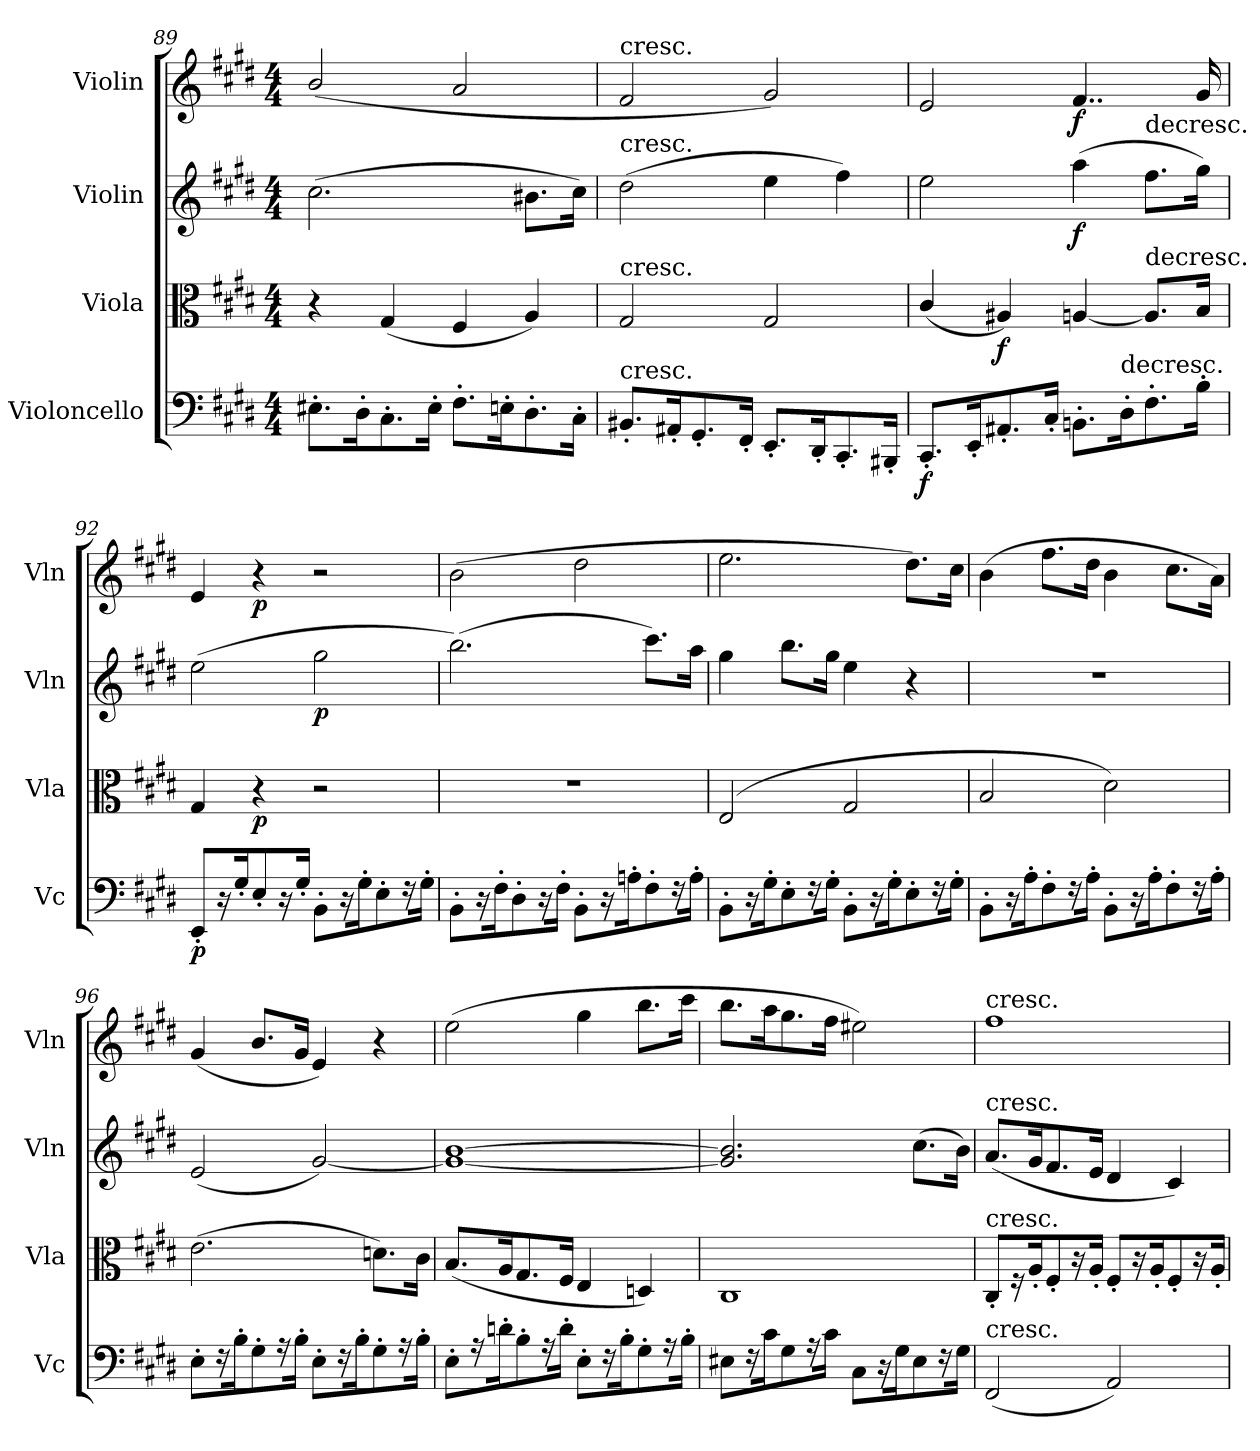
**kern	**dynam	**kern	**dynam	**kern	**dynam	**kern	**dynam
*part4	*part4	*part3	*part3	*part2	*part2	*part1	*part1
*staff4	*staff4	*staff3	*staff3	*staff2	*staff2	*staff1	*staff1
*I"Violoncello	*	*I"Viola	*	*I"Violin	*	*I"Violin	*
*I'Vc	*	*I'Vla	*	*I'Vln	*	*I'Vln	*
*clefF4	*	*clefC3	*	*clefG2	*	*clefG2	*
*k[f#c#g#d#]	*	*k[f#c#g#d#]	*	*k[f#c#g#d#]	*	*k[f#c#g#d#]	*
*M4/4	*	*M4/4	*	*M4/4	*	*M4/4	*
=89	=89	=89	=89	=89	=89	=89	=89
8.E#X'\L	.	4r	.	(2.cc#\	.	(2b/	.
16D#'\K	.	.	.	.	.	.	.
8.C#'/	.	(4G#/	.	.	.	.	.
16E#'\Jk	.	.	.	.	.	.	.
8.F#'\L	.	4F#/	.	.	.	2a/	.
16En'\K	.	.	.	.	.	.	.
8.D#'\	.	4A/)	.	8.b#X\L	.	.	.
16C#'\Jk	.	.	.	16cc#\Jk)	.	.	.
=90	=90	=90	=90	=90	=90	=90	=90
!	!	!	!	!	!	!LO:TX:t=cresc.	!
!	!	!	!	!LO:TX:t=cresc.	!	!	!
!	!	!LO:TX:t=cresc.	!	!	!	!	!
!LO:TX:t=cresc.	!	!	!	!	!	!	!
8.BB#X'/L	.	2G#/	.	(2dd#\	.	2f#/	.
16AA#X'/K	.	.	.	.	.	.	.
8.GG#'/	.	.	.	.	.	.	.
16FF#'/Jk	.	.	.	.	.	.	.
8.EE'/L	.	2G#/	.	4ee\	.	2g#/)	.
16DD#'/K	.	.	.	.	.	.	.
8.CC#'/	.	.	.	4ff#\)	.	.	.
16BBB#X'/Jk	.	.	.	.	.	.	.
=91	=91	=91	=91	=91	=91	=91	=91
8.CC#'/L	f	(4c#/	.	2ee\	.	2e/	.
16EE'/K	.	.	.	.	.	.	.
8.AA#X'/	.	4A#X/)	f	.	.	.	.
16C#'/Jk	.	.	.	.	.	.	.
8.BBn'\L	.	[4An/	.	(4aa\	f	4..f#/	f
!LO:TX:t=decresc.	!	!	!	!	!	!	!
16D#'\K	.	.	.	.	.	.	.
!	!	!	!	!LO:TX:t=decresc.	!	!	!
!	!	!LO:TX:t=decresc.	!	!	!	!	!
8.F#'\	.	8.A/L]	.	8.ff#\L	.	.	.
16B'\Jk	.	16B/Jk	.	16gg#\Jk)	.	16g#/	.
=92	=92	=92	=92	=92	=92	=92	=92
8EE'/L	p	4G#/	.	(2ee\	.	4e/	.
16r	.	.	.	.	.	.	.
16G#'/K	.	.	.	.	.	.	.
8E'/	.	4r	p	.	.	4r	p
16r	.	.	.	.	.	.	.
16G#'/Jk	.	.	.	.	.	.	.
8BB'\L	.	2r	.	2gg#\	p	2r	.
16r	.	.	.	.	.	.	.
16G#'\K	.	.	.	.	.	.	.
8E'\	.	.	.	.	.	.	.
16r	.	.	.	.	.	.	.
16G#'\Jk	.	.	.	.	.	.	.
=93	=93	=93	=93	=93	=93	=93	=93
8BB'/L	.	1r	.	(2.bb\)	.	(2b\	.
16r	.	.	.	.	.	.	.
16F#'\K	.	.	.	.	.	.	.
8D#'\	.	.	.	.	.	.	.
16r	.	.	.	.	.	.	.
16F#'\Jk	.	.	.	.	.	.	.
8BB'\L	.	.	.	.	.	2dd#\	.
16r	.	.	.	.	.	.	.
16An'\K	.	.	.	.	.	.	.
8F#'\	.	.	.	8.ccc#\L)	.	.	.
16r	.	.	.	.	.	.	.
16A'\Jk	.	.	.	16aa\Jk	.	.	.
=94	=94	=94	=94	=94	=94	=94	=94
8BB'\L	.	(2E/	.	4gg#\	.	2.ee\	.
16r	.	.	.	.	.	.	.
16G#'\K	.	.	.	.	.	.	.
8E'\	.	.	.	8.bb\L	.	.	.
16r	.	.	.	.	.	.	.
16G#'\Jk	.	.	.	16gg#\Jk	.	.	.
8BB'\L	.	2G#/	.	4ee\	.	.	.
16r	.	.	.	.	.	.	.
16G#'\K	.	.	.	.	.	.	.
8E'\	.	.	.	4r	.	8.dd#\L)	.
16r	.	.	.	.	.	.	.
16G#'\Jk	.	.	.	.	.	16cc#\Jk	.
=95	=95	=95	=95	=95	=95	=95	=95
8BB'\L	.	2B/	.	1r	.	(4b\	.
16r	.	.	.	.	.	.	.
16A'\K	.	.	.	.	.	.	.
8F#'\	.	.	.	.	.	8.ff#\L	.
16r	.	.	.	.	.	.	.
16A'\Jk	.	.	.	.	.	16dd#\Jk	.
8BB'\L	.	2d#\)	.	.	.	4b\	.
16r	.	.	.	.	.	.	.
16A'\K	.	.	.	.	.	.	.
8F#'\	.	.	.	.	.	8.cc#\L	.
16r	.	.	.	.	.	.	.
16A'\Jk	.	.	.	.	.	16a\Jk)	.
=96	=96	=96	=96	=96	=96	=96	=96
8E'\L	.	(2.e\	.	(2e/	.	(4g#/	.
16r	.	.	.	.	.	.	.
16B'\K	.	.	.	.	.	.	.
8G#'\	.	.	.	.	.	8.b/L	.
16r	.	.	.	.	.	.	.
16B'\Jk	.	.	.	.	.	16g#/Jk	.
8E'\L	.	.	.	[2g#/)	.	4e/)	.
16r	.	.	.	.	.	.	.
16B'\K	.	.	.	.	.	.	.
8G#'\	.	8.dn\L)	.	.	.	4r	.
16r	.	.	.	.	.	.	.
16B'\Jk	.	16c#\Jk	.	.	.	.	.
=97	=97	=97	=97	=97	=97	=97	=97
8E'\L	.	(8.B/L	.	1g#_ [1b	.	(2ee\	.
16r	.	.	.	.	.	.	.
16dn'\K	.	16A/K	.	.	.	.	.
8B'\	.	8.G#/	.	.	.	.	.
16r	.	.	.	.	.	.	.
16d'\Jk	.	16F#/Jk	.	.	.	.	.
8E'\L	.	4E/	.	.	.	4gg#\	.
16r	.	.	.	.	.	.	.
16B'\K	.	.	.	.	.	.	.
8G#'\	.	4Dn/)	.	.	.	8.bb\L	.
16r	.	.	.	.	.	.	.
16B'\Jk	.	.	.	.	.	16ccc#\Jk	.
=98	=98	=98	=98	=98	=98	=98	=98
8E#X\L	.	1C#	.	2.g#]/ 2.b]/	.	8.bb\L	.
16r	.	.	.	.	.	.	.
16c#\K	.	.	.	.	.	16aa\K	.
8G#\	.	.	.	.	.	8.gg#\	.
16r	.	.	.	.	.	.	.
16c#\Jk	.	.	.	.	.	16ff#\Jk	.
8C#\L	.	.	.	.	.	2ee#X\)	.
16r	.	.	.	.	.	.	.
16G#\K	.	.	.	.	.	.	.
8E#\	.	.	.	(8.cc#\L	.	.	.
16r	.	.	.	.	.	.	.
16G#\Jk	.	.	.	16b\Jk)	.	.	.
=99	=99	=99	=99	=99	=99	=99	=99
!	!	!	!	!	!	!LO:TX:t=cresc.	!
!	!	!	!	!LO:TX:t=cresc.	!	!	!
!	!	!LO:TX:t=cresc.	!	!	!	!	!
!LO:TX:t=cresc.	!	!	!	!	!	!	!
(2FF#/	.	8C#'/L	.	(8.a/L	.	1ff#	.
.	.	16r	.	.	.	.	.
.	.	16A'/K	.	16g#/K	.	.	.
.	.	8F#'/	.	8.f#/	.	.	.
.	.	16r	.	.	.	.	.
.	.	16A'/Jk	.	16e/Jk	.	.	.
2AA/)	.	8F#'/L	.	4d#/	.	.	.
.	.	16r	.	.	.	.	.
.	.	16A'/K	.	.	.	.	.
.	.	8F#'/	.	4c#/)	.	.	.
.	.	16r	.	.	.	.	.
.	.	16A'/Jk	.	.	.	.	.
=	=	=	=	=	=	=	=
*-	*-	*-	*-	*-	*-	*-	*-
